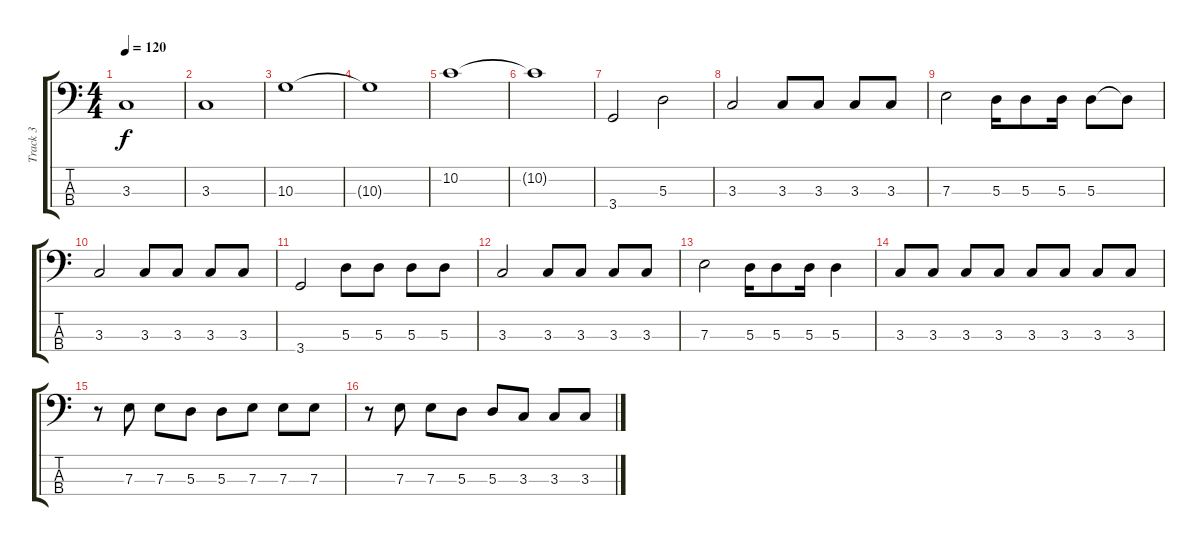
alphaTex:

\track ("Track 3" "Track 3") {instrument electricbassfinger}
\staff {score tabs}
\tuning (G2 D2 A1 E1) {hide}
\ts (4 4)
\tempo 120
\clef f4
\ks c
3.3.1{dy f} |
3.3.1 |
10.3.1 |
10.3{t}.1 |
10.2.1 |
10.2{t}.1 |
3.4.2 5.3.2 |
3.3.2 3.3.8 3.3.8 3.3.8 3.3.8 |
7.3.2 5.3.16 5.3.8 5.3.16 5.3.8 5.3{t}.8 |
3.3.2 3.3.8 3.3.8 3.3.8 3.3.8 |
3.4.2 5.3.8 5.3.8 5.3.8 5.3.8 |
3.3.2 3.3.8 3.3.8 3.3.8 3.3.8 |
7.3.2 5.3.16 5.3.8 5.3.16 5.3.4 |
3.3.8 3.3.8 3.3.8 3.3.8 3.3.8 3.3.8 3.3.8 3.3.8 |
r.8 7.3.8 7.3.8 5.3.8 5.3.8 7.3.8 7.3.8 7.3.8 |
r.8 7.3.8 7.3.8 5.3.8 5.3.8 3.3.8 3.3.8 3.3.8
